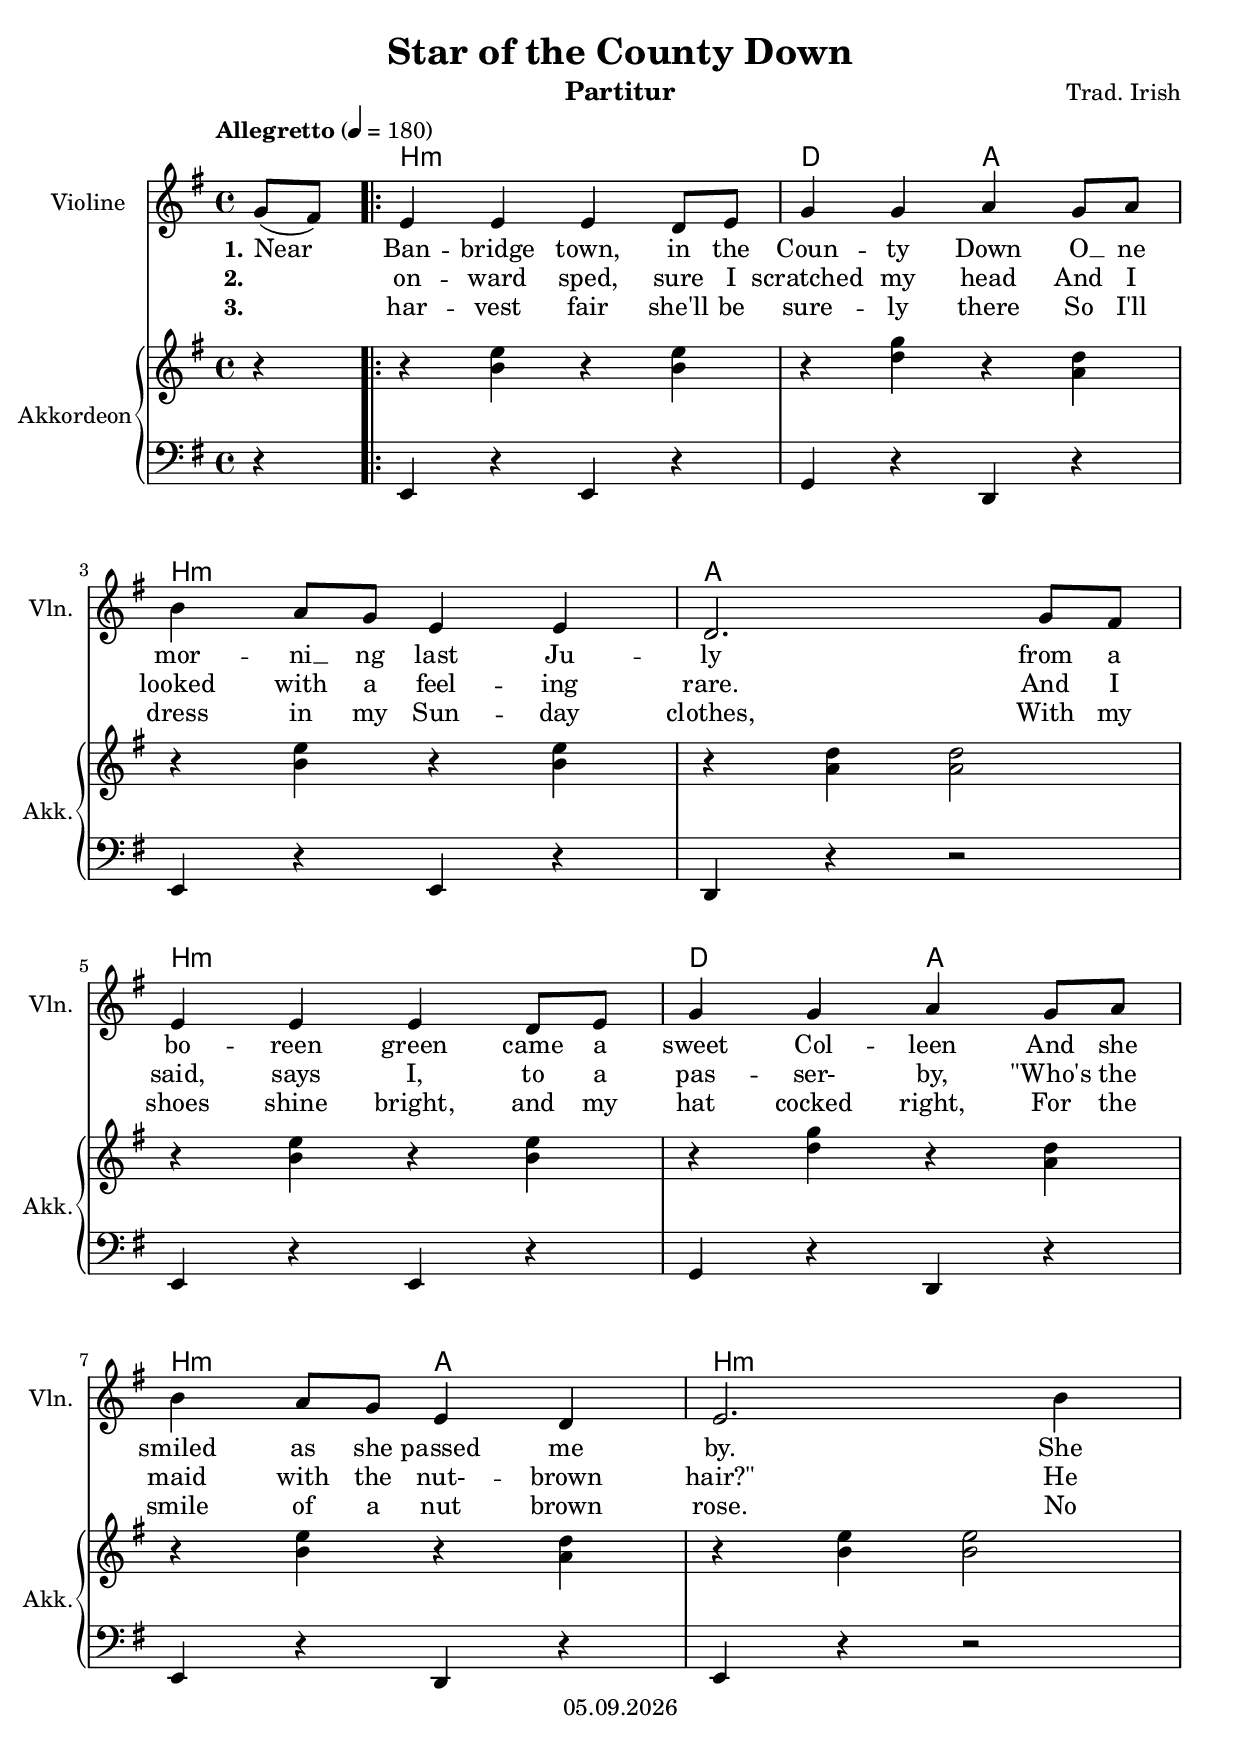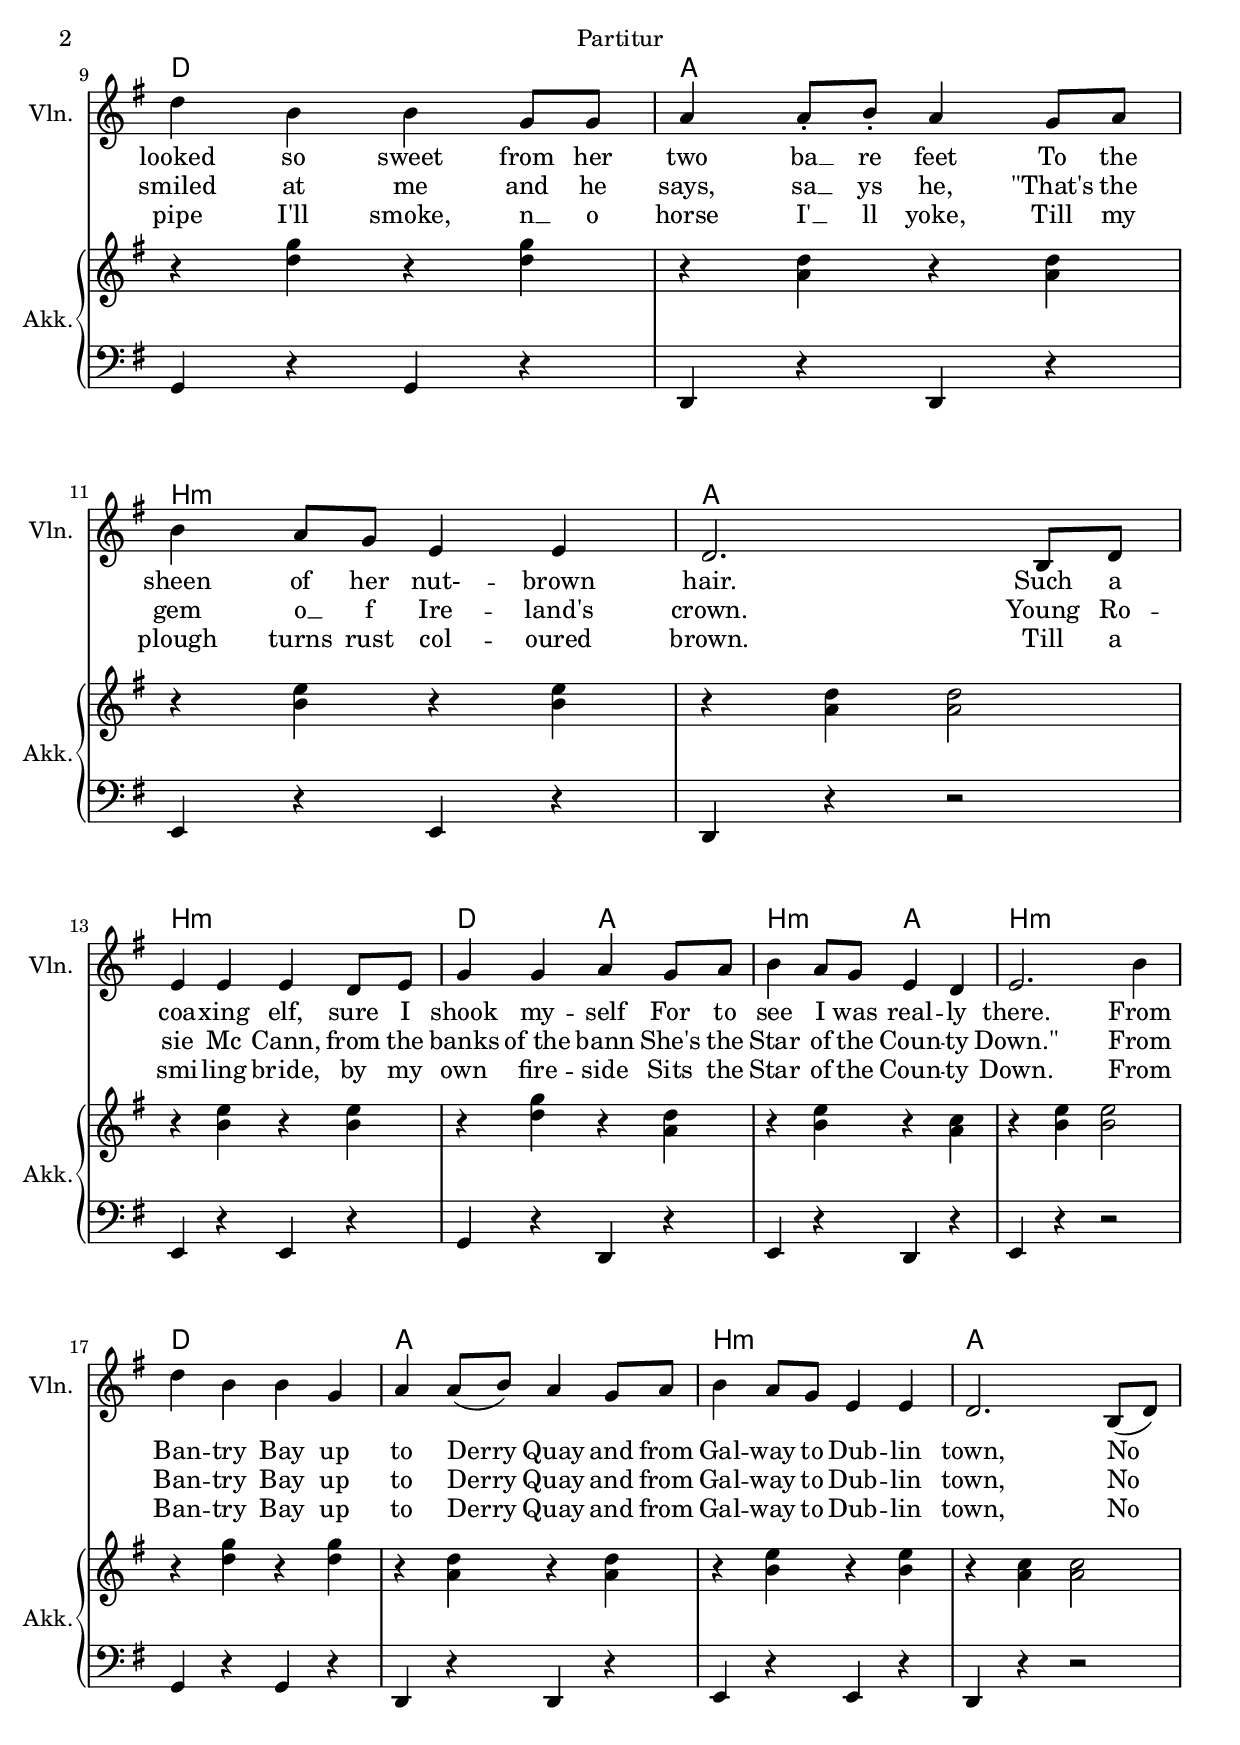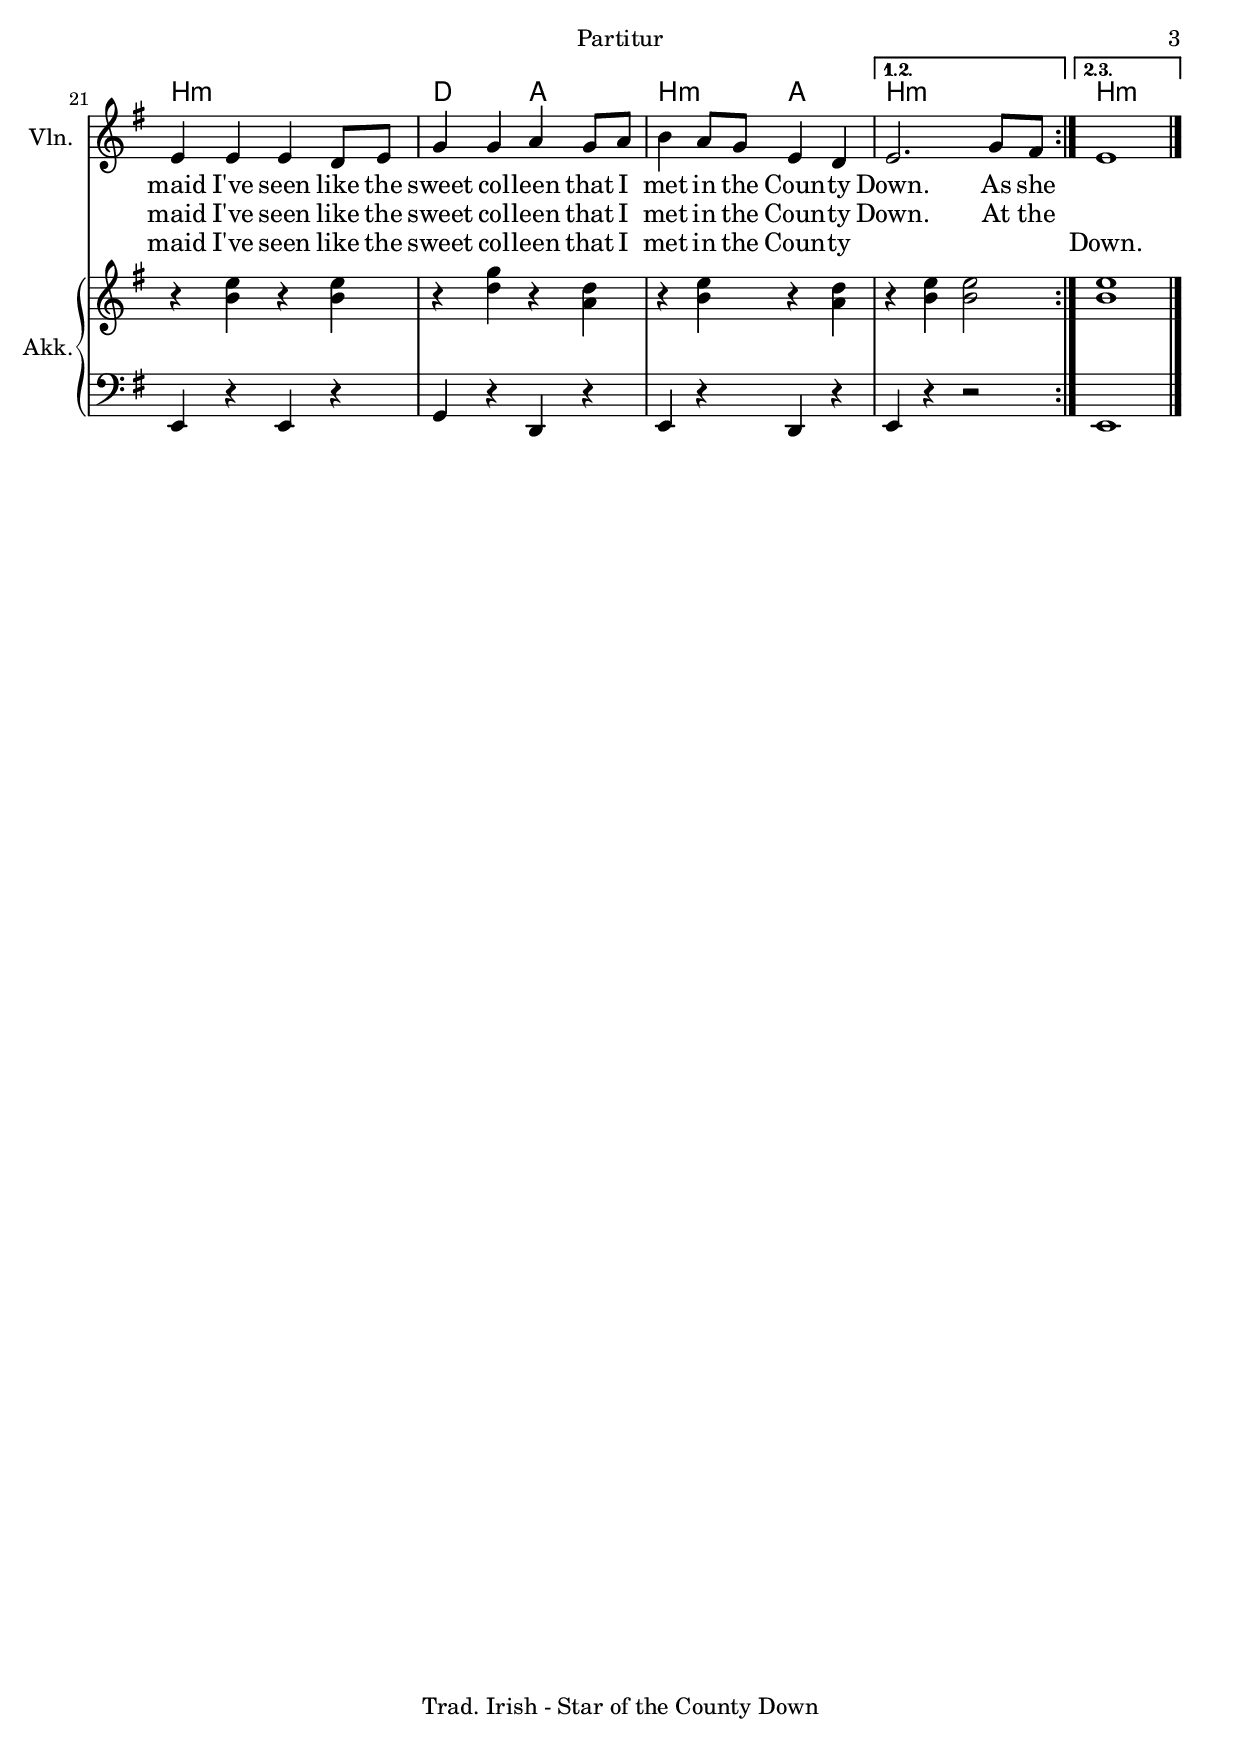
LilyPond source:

\version "2.18.2"

\include "../globals.ily"
\version "2.18.2"

\include "../globals.ily"

violin = \relative g' {    
  \partial 4
  \globalSettings
  \clef treble  
  g8( fis) |
  \repeat volta 3 {
    e4 e e d8 e | g4 g a g8 a | b4 a8 g e4 e | d2. g8 fis |
    \break
    e4 e e d8 e | g4 g a g8 a | b4 a8 g e4 d | e2. b'4 |
    \break
    d4 b b g8 g | a4 a8-. b-. a4 g8 a | b4 a8 g e4 e | d2. b8 d |
    \break
    e4 e e d8 e | g4 g a g8 a | b4 a8 g e4 d | e2. b'4 |
    \break
    d4 b b g | a4 a8( b) a4 g8 a | b4 a8 g e4 e | d2. b8( d) |
    \break
    e4 e e d8 e | g4 g a g8 a | b4 a8 g e4 d |
  }     
  \alternative {
    { e2. g8 fis | }   
    { e1 | }
  }
  \bar "|."
}

\version "2.18.2"

\include "../globals.ily"

guitarChords = \transpose g d {
  \chordmode {
    
    s4 | 
    \repeat volta 3 {
      e1:m | g2 d | e1:m | d |
      e1:m | g2 d | e:m d | e1:m |
      g | d | e:m | d |
      e1:m | g2 d | e:m d | e1:m |
      g | d | e:m | d |
      e:m | g2 d | e:m d |
    }
    \alternative {
      { e1:m | }
      { e1:m | }
    }
  }
}

\version "2.18.2"

\include "../globals.ily"

pianoTreble = \relative b' {
  \globalSettings
 
  \clef treble
  r4 |
  \repeat volta 3 {
    r4 <b e> r <b e> | r <d g> r <a d> | r <b e> r <b e> | r <a d> <a d>2 |
    \break
    r4 <b e> r <b e> | r <d g> r <a d> | r <b e > r <a d> | r <b e> <b e>2 |
    \break
    r4 <d g> r <d g> | r <a d> r <a d> | r <b e> r <b e> | r <a d> <a d>2 |
    \break
    r4 <b e> r <b e> | r <d g> r <a d> | r <b e> r <a c> | r <b e> <b e>2 |
    \break
    r4 <d g> r <d g> | r <a d> r <a d> | r <b e> r <b e> | r <a c> <a c>2 |
    \break    
    r4 <b e> r <b e> | r <d g> r <a d> | r <b e> r <a d> | 
  }     
  \alternative {
    { r4 <b e> <b e>2 | }
    { <b e>1 | }
  }
  \bar "|."
}

pianoBass = \relative e, {
  \globalSettings
  \clef bass
  r4 |
  \repeat volta 2 {
    e4 r e r | g r d r | e r e r | d4 r r2 |
    \break
    e4 r e r | g r d r | e r d r | e r r2 |
    \break
    g4 r g r | d r d r | e r e r | d r r2 |
    \break
    e4 r e r | g r d r | e r d r | e r r2 |
    \break
    g4 r g r | d r d r | e r e r | d r r2
    \break    
    e4 r e r | g r d r | e r d r |
  }     
  \alternative {
    { e r r2 | }
    { e1 | }
  }
  \bar "|."
}


\header {
  instrument = "Partitur"
}

\score {
  <<
    \new ChordNames { \germanChords \guitarChords }
    \new Staff \with { instrumentName = "Violine" shortInstrumentName = "Vln." } { \new Voice = "melody" { \violin } }
    
    \new Lyrics {
      \lyricsto "melody" {
        \set stanza = #"1."
        Near Ban -- bridge town, in the Coun -- ty Down 
        O __ ne mor -- ni __ ng last Ju -- ly
        
        from a bo -- reen green came a sweet Col -- leen
        And she smiled as she passed me by.
        
        She looked so sweet from her two ba __ re feet
        To the sheen of her nut- -- brown hair.
        Such a coa -- xing elf, sure I shook my -- self
        For to see I was real -- ly there.
        
        From Ban -- try Bay up to Derry Quay
        and from Gal -- way to Dub -- lin town,
        No maid I've seen like the sweet col -- leen
        that I met in the Coun -- ty Down. 
        
        As she               
      }
    }
    
    \new Lyrics {
      \lyricsto "melody" {
        \set stanza = #"2."
        \skip 4 on -- ward sped, sure I scratched my head
        And I looked with a feel -- ing rare.
        
        And I said, says I, to a pas -- ser- by,
        "\"Who's" the maid with the nut- -- brown "hair?\""
        He smiled at me and he says, sa __ ys he,
        "\"That's" the gem o __ f Ire -- land's crown.
        Young Ro -- sie Mc Cann, from the banks "of the" bann
        She's the Star of the Coun -- ty "Down.\""
        
        From Ban -- try Bay up to Derry Quay
        and from Gal -- way to Dub -- lin town,
        No maid I've seen like the sweet col -- leen
        that I met in the Coun -- ty Down. 
        
        At the        
      }
    }
    
    \new Lyrics {
      \lyricsto "melody" {
        \set stanza = #"3."
        \skip 4 har -- vest fair she'll be sure -- ly there 
        So I'll dress in my Sun -- day clothes,
        With my shoes shine bright, and my hat cocked right, 
        For the smile of a nut brown rose. 
        
        No pipe I'll smoke, n __ o horse I' __ ll yoke, 
        Till my plough turns rust col -- oured brown.
        
        Till a smi -- ling bride, by my own fire -- side 
        Sits the Star of the Coun -- ty Down. 
        
        From Ban -- try Bay up to Derry Quay
        and from Gal -- way to Dub -- lin town,
        No maid I've seen like the sweet col -- leen
        that I met in the Coun -- ty  
        
        \repeat unfold 3 { \skip 2 }
        Down.
      }
    }
    
    \new PianoStaff \with { instrumentName = "Akkordeon" shortInstrumentName = "Akk." } { << \new Staff { \pianoTreble } \new Staff { \pianoBass } >> }
  >>
  \layout {
    indent = 1.5 \cm
    short-indent = 0.5 \cm
  }
}
